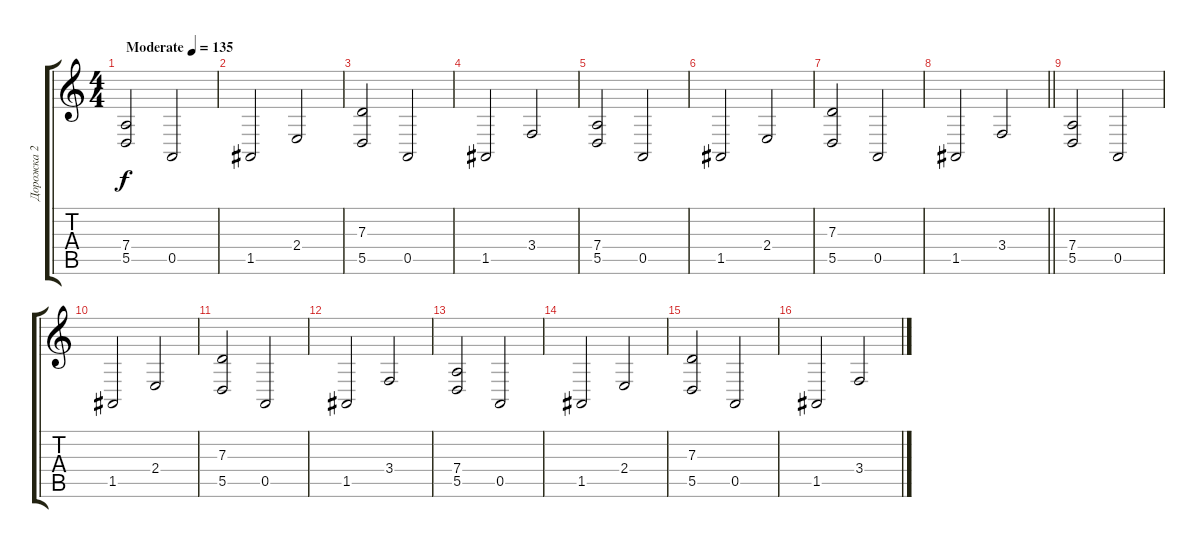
\track ("Дорожка 2" "Дорожка 2") {instrument acousticgrandpiano}
\staff {score tabs}
\tuning (E4 B3 G3 D3 A2 E2) {hide}
\ts (4 4)
\tempo (135 "Moderate")
\clef g2
\ks c
(7.4 5.5).2{dy f instrument acousticgrandpiano} 0.5.2 |
1.5.2 2.4.2 |
(7.3 5.5).2 0.5.2 |
1.5.2 3.4.2 |
(7.4 5.5).2 0.5.2 |
1.5.2 2.4.2 |
(7.3 5.5).2 0.5.2 |
\barLineRight lightlight
1.5.2 3.4.2 |
(7.4 5.5).2 0.5.2 |
1.5.2 2.4.2 |
(7.3 5.5).2 0.5.2 |
1.5.2 3.4.2 |
(7.4 5.5).2 0.5.2 |
1.5.2 2.4.2 |
(7.3 5.5).2 0.5.2 |
1.5.2 3.4.2
